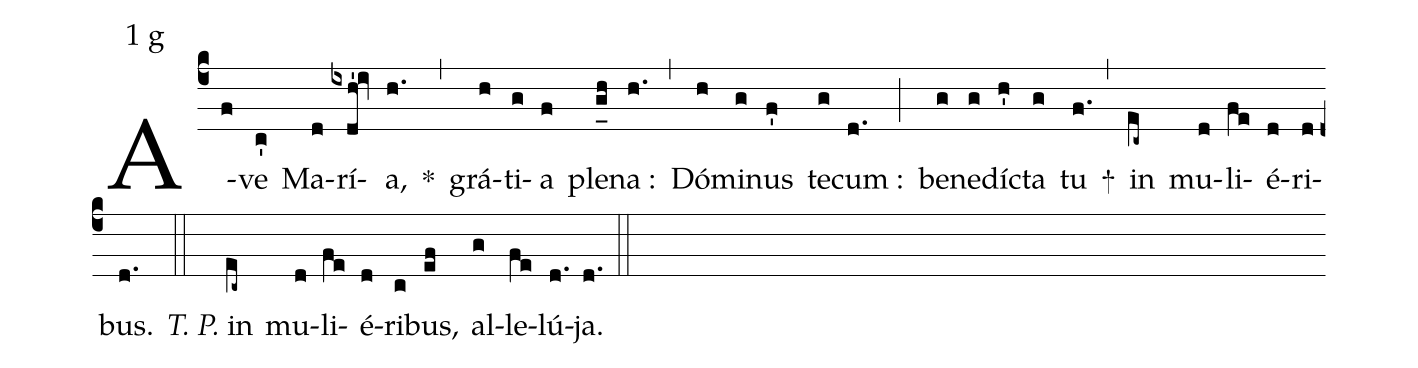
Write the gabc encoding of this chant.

mode:1 g;
%%
(c4) A(f)ve(c') Ma(d)rí(ixdh'!iv)a,(h.) *(,) grá(h)ti(g)a(f) ple(g_[uh:l]h)na :(h.) (,) Dó(h)mi(g)nus(f') te(g)cum :(d.) (;) be(g)ne(g)dí(h')cta(g) tu(f.) +(,) in(ec~) mu(d)li(fe)é(d)ri(d)bus.(d.) (::) <i>T. P.</i> in(ec~) mu(d)li(fe)é(d)ri(c)bus,(ef) al(g)le(fe)lú(d.)ja.(d.) (::)
